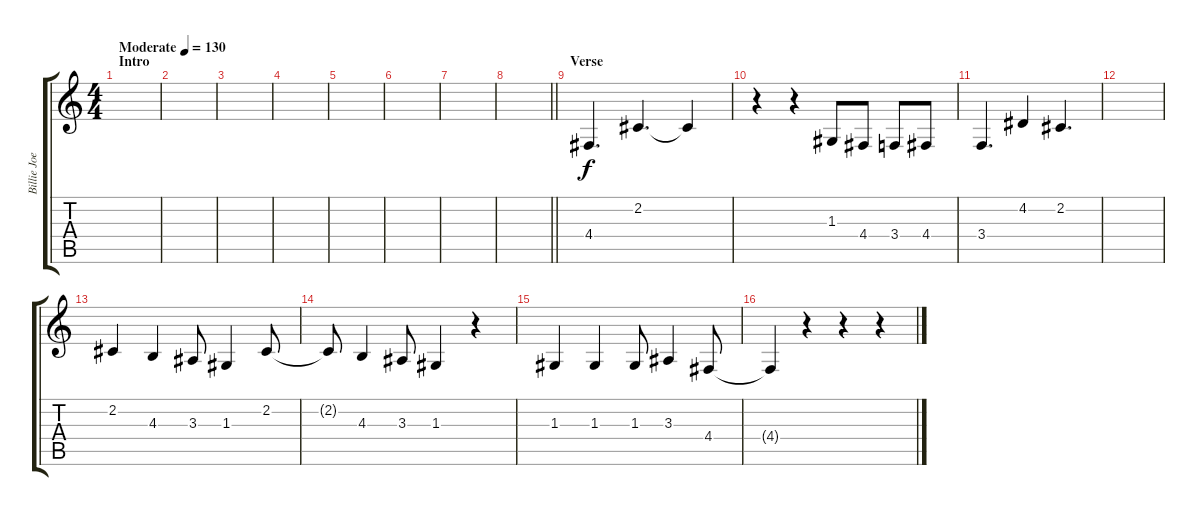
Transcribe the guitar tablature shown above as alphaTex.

\track ("Billie Joe Armstrong - Vocals" "Billie Joe") {instrument altosax}
\staff {score tabs}
\tuning (E4 B3 G3 D3 A2 E2) {hide}
\ts (4 4)
\section ("" "Intro")
\tempo (130 "Moderate")
\clef g2
\ks c
|
|
|
|
|
|
|
\barLineRight lightlight
|
\section ("" "Verse")
4.4.4{d} 2.2.4{d} 2.2{t}.4 |
r.4 r.4 1.3.8 4.4.8 3.4.8 4.4.8 |
3.4.4{d} 4.2.4 2.2.4{d} |
|
2.2.4 4.3.4 3.3.8 1.3.4 2.2.8 |
2.2{t}.8 4.3.4 3.3.8 1.3.4 r.4 |
1.3.4 1.3.4 1.3.8 3.3.4 4.4.8 |
4.4{t}.4 r.4 r.4 r.4
